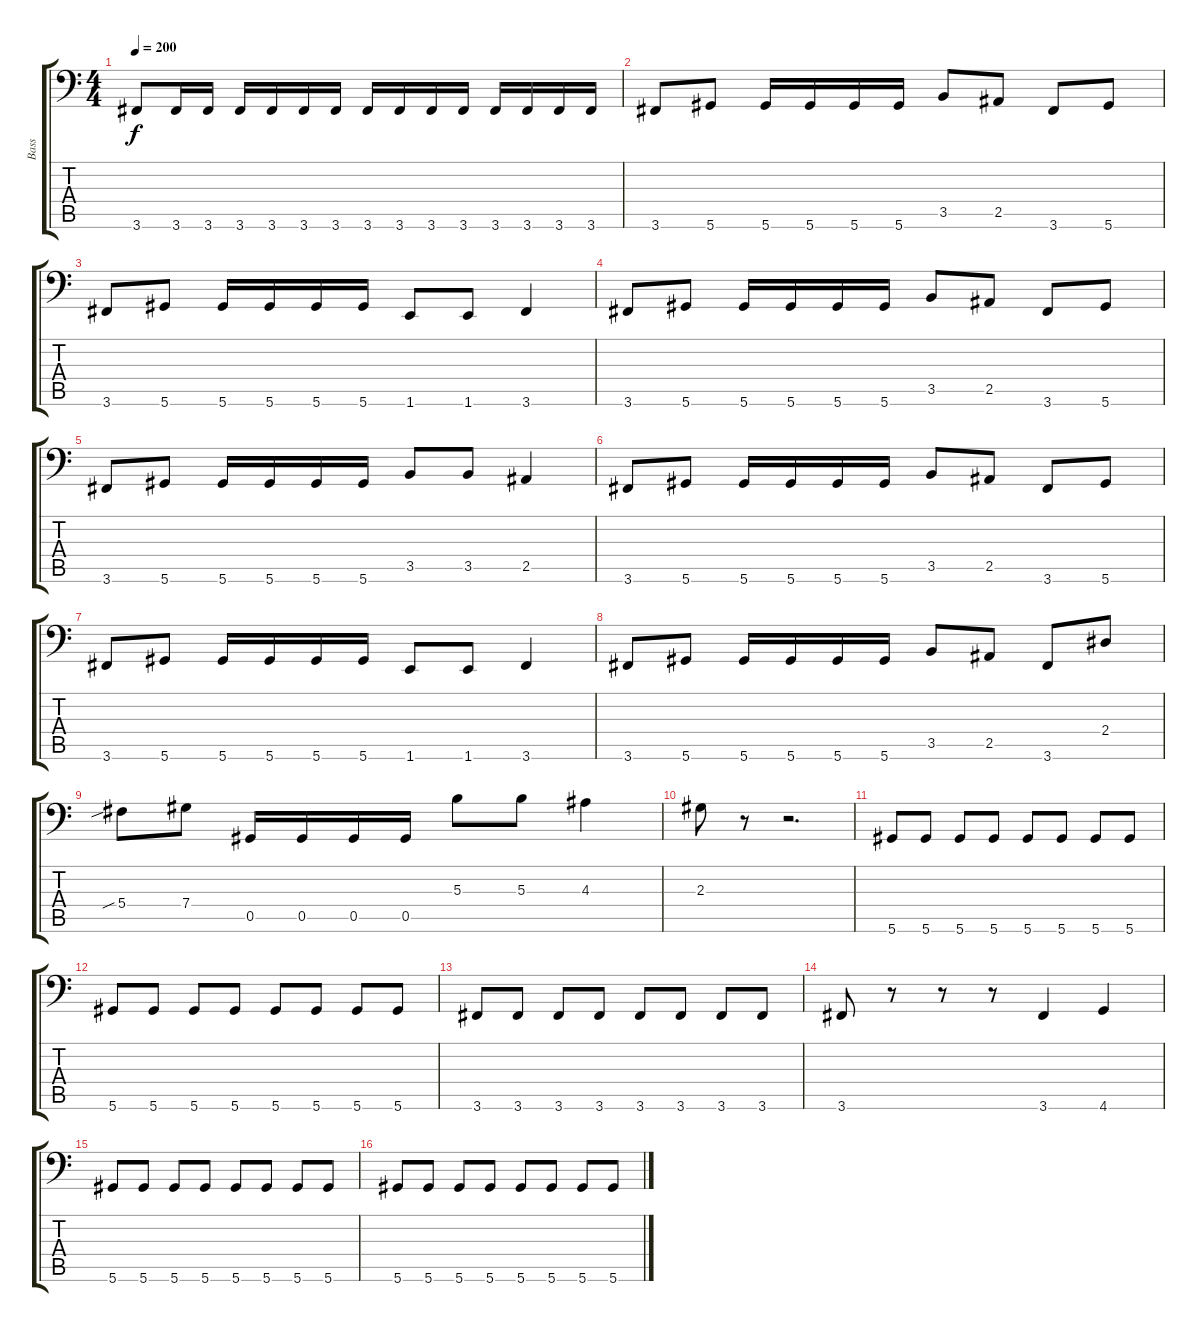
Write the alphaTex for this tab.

\track ("Bass" "Bass") {instrument electricbasspick}
\staff {score tabs}
\tuning (Eb3 Bb2 Gb2 Db2 Ab1 Eb1) {hide}
\ts (4 4)
\tempo 200
\clef f4
\ks c
3.6.8{dy f} 3.6.16 3.6.16 3.6.16 3.6.16 3.6.16 3.6.16 3.6.16 3.6.16 3.6.16 3.6.16 3.6.16 3.6.16 3.6.16 3.6.16 |
3.6.8 5.6.8 5.6.16 5.6.16 5.6.16 5.6.16 3.5.8 2.5.8 3.6.8 5.6.8 |
3.6.8 5.6.8 5.6.16 5.6.16 5.6.16 5.6.16 1.6.8 1.6.8 3.6.4 |
3.6.8 5.6.8 5.6.16 5.6.16 5.6.16 5.6.16 3.5.8 2.5.8 3.6.8 5.6.8 |
3.6.8 5.6.8 5.6.16 5.6.16 5.6.16 5.6.16 3.5.8 3.5.8 2.5.4 |
3.6.8 5.6.8 5.6.16 5.6.16 5.6.16 5.6.16 3.5.8 2.5.8 3.6.8 5.6.8 |
3.6.8 5.6.8 5.6.16 5.6.16 5.6.16 5.6.16 1.6.8 1.6.8 3.6.4 |
3.6.8 5.6.8 5.6.16 5.6.16 5.6.16 5.6.16 3.5.8 2.5.8 3.6.8 2.4.8 |
5.4{sib}.8 7.4.8 0.5.16 0.5.16 0.5.16 0.5.16 5.3.8 5.3.8 4.3.4 |
2.3.8 r.8 r.2{d} |
5.6.8 5.6.8 5.6.8 5.6.8 5.6.8 5.6.8 5.6.8 5.6.8 |
5.6.8 5.6.8 5.6.8 5.6.8 5.6.8 5.6.8 5.6.8 5.6.8 |
3.6.8 3.6.8 3.6.8 3.6.8 3.6.8 3.6.8 3.6.8 3.6.8 |
3.6.8 r.8 r.8 r.8 3.6.4 4.6.4 |
5.6.8 5.6.8 5.6.8 5.6.8 5.6.8 5.6.8 5.6.8 5.6.8 |
5.6.8 5.6.8 5.6.8 5.6.8 5.6.8 5.6.8 5.6.8 5.6.8
